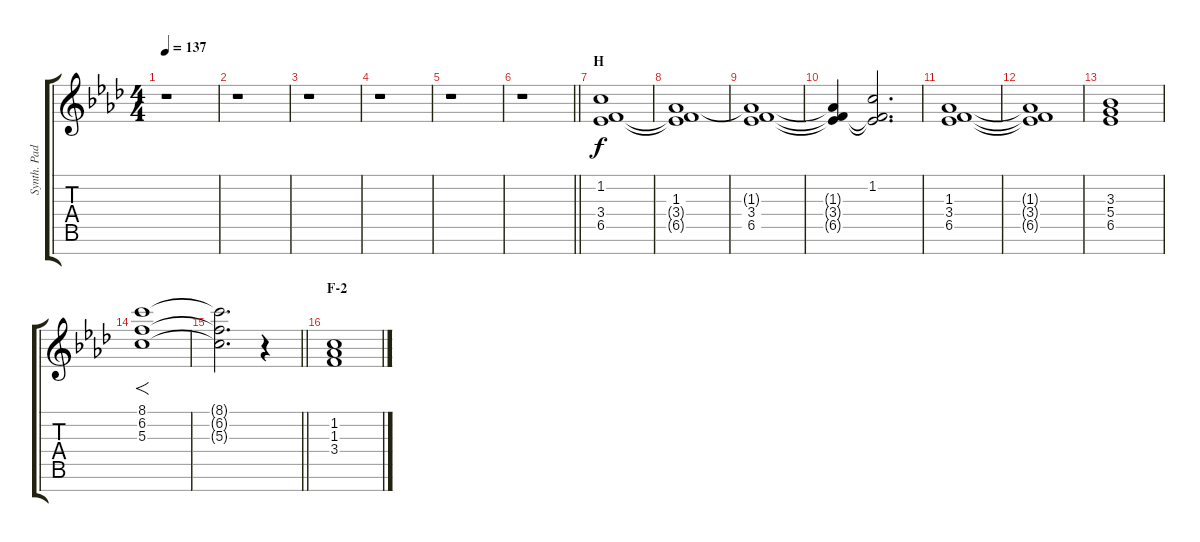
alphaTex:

\track ("Synth. Pad" "Synth. Pad") {instrument pad2warm}
\staff {score tabs}
\tuning (E5 B4 G4 D4 A3 E3 B2) {hide}
\ts (4 4)
\tempo 137
\clef g2
\ks ab
r.1{dy f} |
r.1 |
r.1 |
r.1 |
r.1 |
\barLineRight lightlight
r.1 |
\section ("" "H")
(1.2 3.4 6.5).1 |
(1.3 3.4{t} 6.5{t}).1 |
(1.3{t} 3.4 6.5).1 |
(1.3{t} 3.4{t} 6.5{t}).4 (1.2 3.4{t} 6.5{t}).2{d} |
(1.3 3.4 6.5).1 |
(1.3{t} 3.4{t} 6.5{t}).1 |
(3.3 5.4 6.5).1 |
(8.1 6.2 5.3).1{f} |
\barLineRight lightlight
(8.1{t} 6.2{t} 5.3{t}).2{d} r.4 |
\section ("" "F-2")
(1.2 1.3 3.4).1
